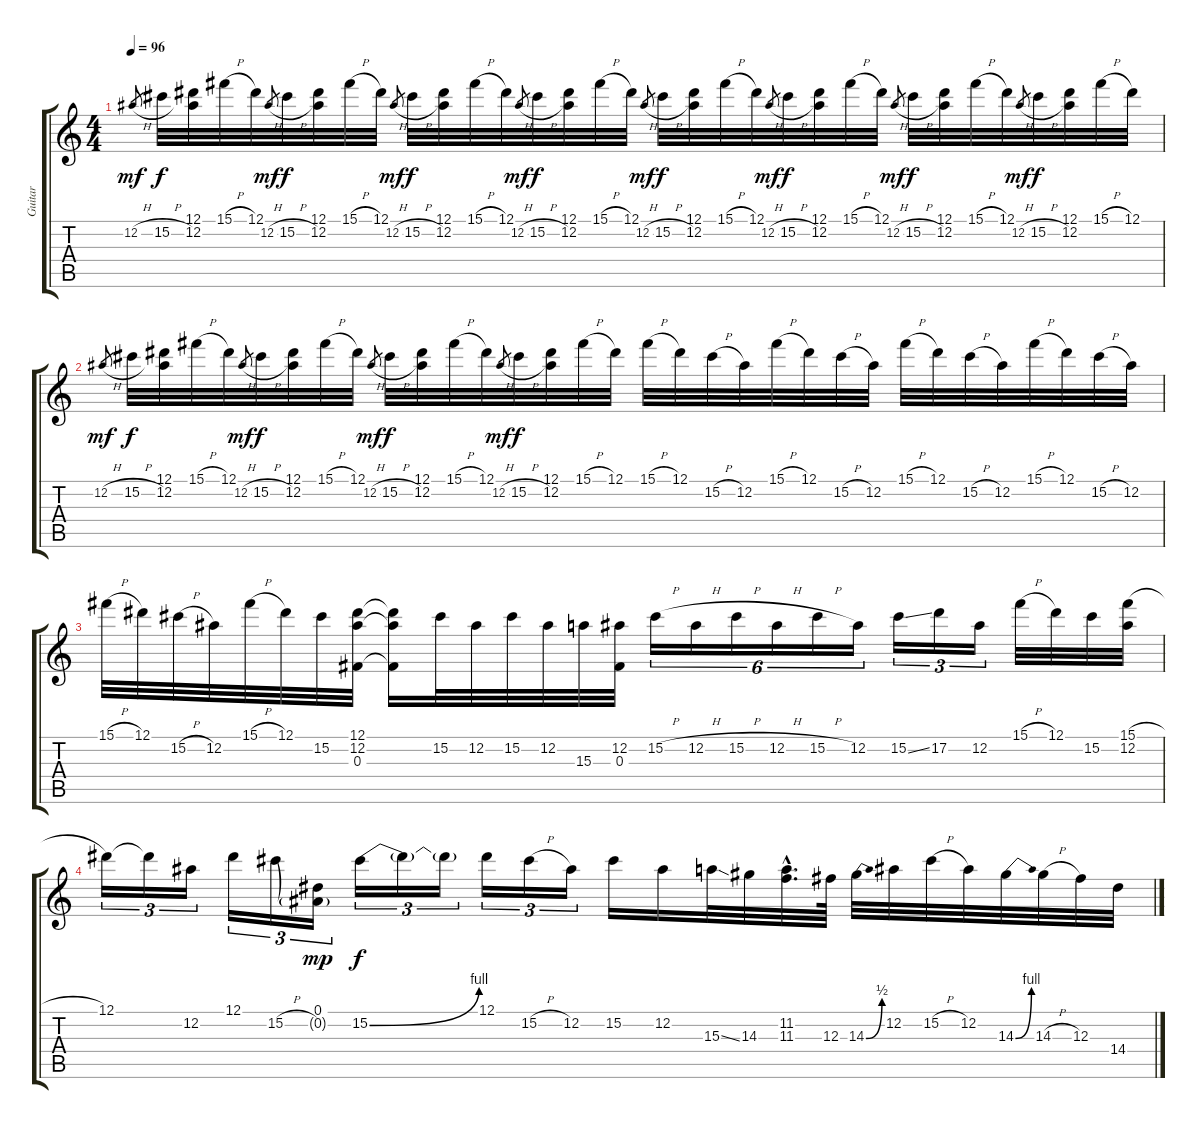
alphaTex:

\track ("Guitar" "Guitar") {instrument overdrivenguitar}
\staff {score tabs}
\tuning (Eb4 Bb3 Gb3 Db3 Ab2 Eb2) {hide}
\ts (4 4)
\tempo 96
\clef g2
\ks c
12.2{h}.8{gr dy mf} 15.2{h}.32{dy f} (12.1 12.2).32 15.1{h}.32 12.1.32 12.2{h}.8{gr dy mf} 15.2{h}.32{dy f} (12.1 12.2).32 15.1{h}.32 12.1.32 12.2{h}.8{gr dy mf} 15.2{h}.32{dy f} (12.1 12.2).32 15.1{h}.32 12.1.32 12.2{h}.8{gr dy mf} 15.2{h}.32{dy f} (12.1 12.2).32 15.1{h}.32 12.1.32 12.2{h}.8{gr dy mf} 15.2{h}.32{dy f} (12.1 12.2).32 15.1{h}.32 12.1.32 12.2{h}.8{gr dy mf} 15.2{h}.32{dy f} (12.1 12.2).32 15.1{h}.32 12.1.32 12.2{h}.8{gr dy mf} 15.2{h}.32{dy f} (12.1 12.2).32 15.1{h}.32 12.1.32 12.2{h}.8{gr dy mf} 15.2{h}.32{dy f} (12.1 12.2).32 15.1{h}.32 12.1.32 |
12.2{h}.8{gr dy mf} 15.2{h}.32{dy f} (12.1 12.2).32 15.1{h}.32 12.1.32 12.2{h}.8{gr dy mf} 15.2{h}.32{dy f} (12.1 12.2).32 15.1{h}.32 12.1.32 12.2{h}.8{gr dy mf} 15.2{h}.32{dy f} (12.1 12.2).32 15.1{h}.32 12.1.32 12.2{h}.8{gr dy mf} 15.2{h}.32{dy f} (12.1 12.2).32 15.1{h}.32 12.1.32 15.1{h}.32 12.1.32 15.2{h}.32 12.2.32 15.1{h}.32 12.1.32 15.2{h}.32 12.2.32 15.1{h}.32 12.1.32 15.2{h}.32 12.2.32 15.1{h}.32 12.1.32 15.2{h}.32 12.2.32 |
15.1{h}.32 12.1.32 15.2{h}.32 12.2.32 15.1{h}.32 12.1.32 15.2.32 (12.1 12.2 0.3).32 (12.1{t} 12.2{t} 0.3{t}).16 15.2.32 12.2.32 15.2.32 12.2.32 15.3.32 (12.2 0.3).32 15.2{h}.16{tu (6 4)} 12.2{h}.16{tu (6 4)} 15.2{h}.16{tu (6 4)} 12.2{h}.16{tu (6 4)} 15.2{h}.16{tu (6 4)} 12.2.16{tu (6 4)} 15.2{ss}.16{tu (3 2)} 17.2.16{tu (3 2)} 12.2.16{tu (3 2)} 15.1{h}.32 12.1.32 15.2.32 (15.1{h} 12.2).32 |
12.1.16{tu (3 2)} 12.1{t}.16{tu (3 2)} 12.2.16{tu (3 2)} 12.1.16{tu (3 2)} 15.2{h}.16{tu (3 2)} (0.1 0.2{g}).16{tu (3 2) dy mp} 15.2{be (bend 0 0 60 4)}.16{tu (3 2) dy f} 15.2{t}.16{tu (3 2)} 15.2{t}.16{tu (3 2)} 12.1.16{tu (3 2)} 15.2{h}.16{tu (3 2)} 12.2.16{tu (3 2)} 15.2.16 12.2.16 15.3{ss}.32 14.3.32 (11.2{hac} 11.3{hac}).32{d} 12.3.64 14.3{be (bend 0 0 60 2)}.32 12.2.32 15.2{h}.32 12.2.32 14.3{be (bend 0 0 60 4)}.32 14.3{h}.32 12.3.32 14.4.32
